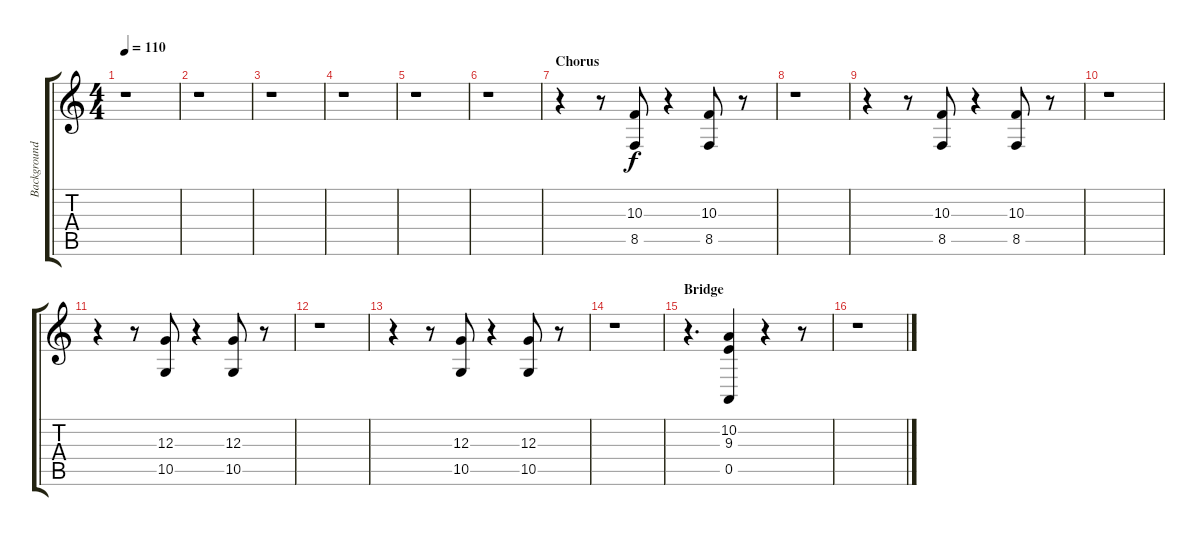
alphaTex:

\track ("Background Vocals" "Background") {instrument choiraahs}
\staff {score tabs}
\tuning (E4 B3 G3 D3 A2 E2) {hide}
\ts (4 4)
\tempo 110
\clef g2
\ks c
r.1{dy f} |
r.1 |
r.1 |
r.1 |
r.1 |
r.1 |
\section ("" "Chorus")
r.4 r.8 (10.3 8.5).8 r.4 (10.3 8.5).8 r.8 |
r.1 |
r.4 r.8 (10.3 8.5).8 r.4 (10.3 8.5).8 r.8 |
r.1 |
r.4 r.8 (12.3 10.5).8 r.4 (12.3 10.5).8 r.8 |
r.1 |
r.4 r.8 (12.3 10.5).8 r.4 (12.3 10.5).8 r.8 |
r.1 |
\section ("" "Bridge")
r.4{d} (10.2 9.3 0.5).4 r.4 r.8 |
r.1
